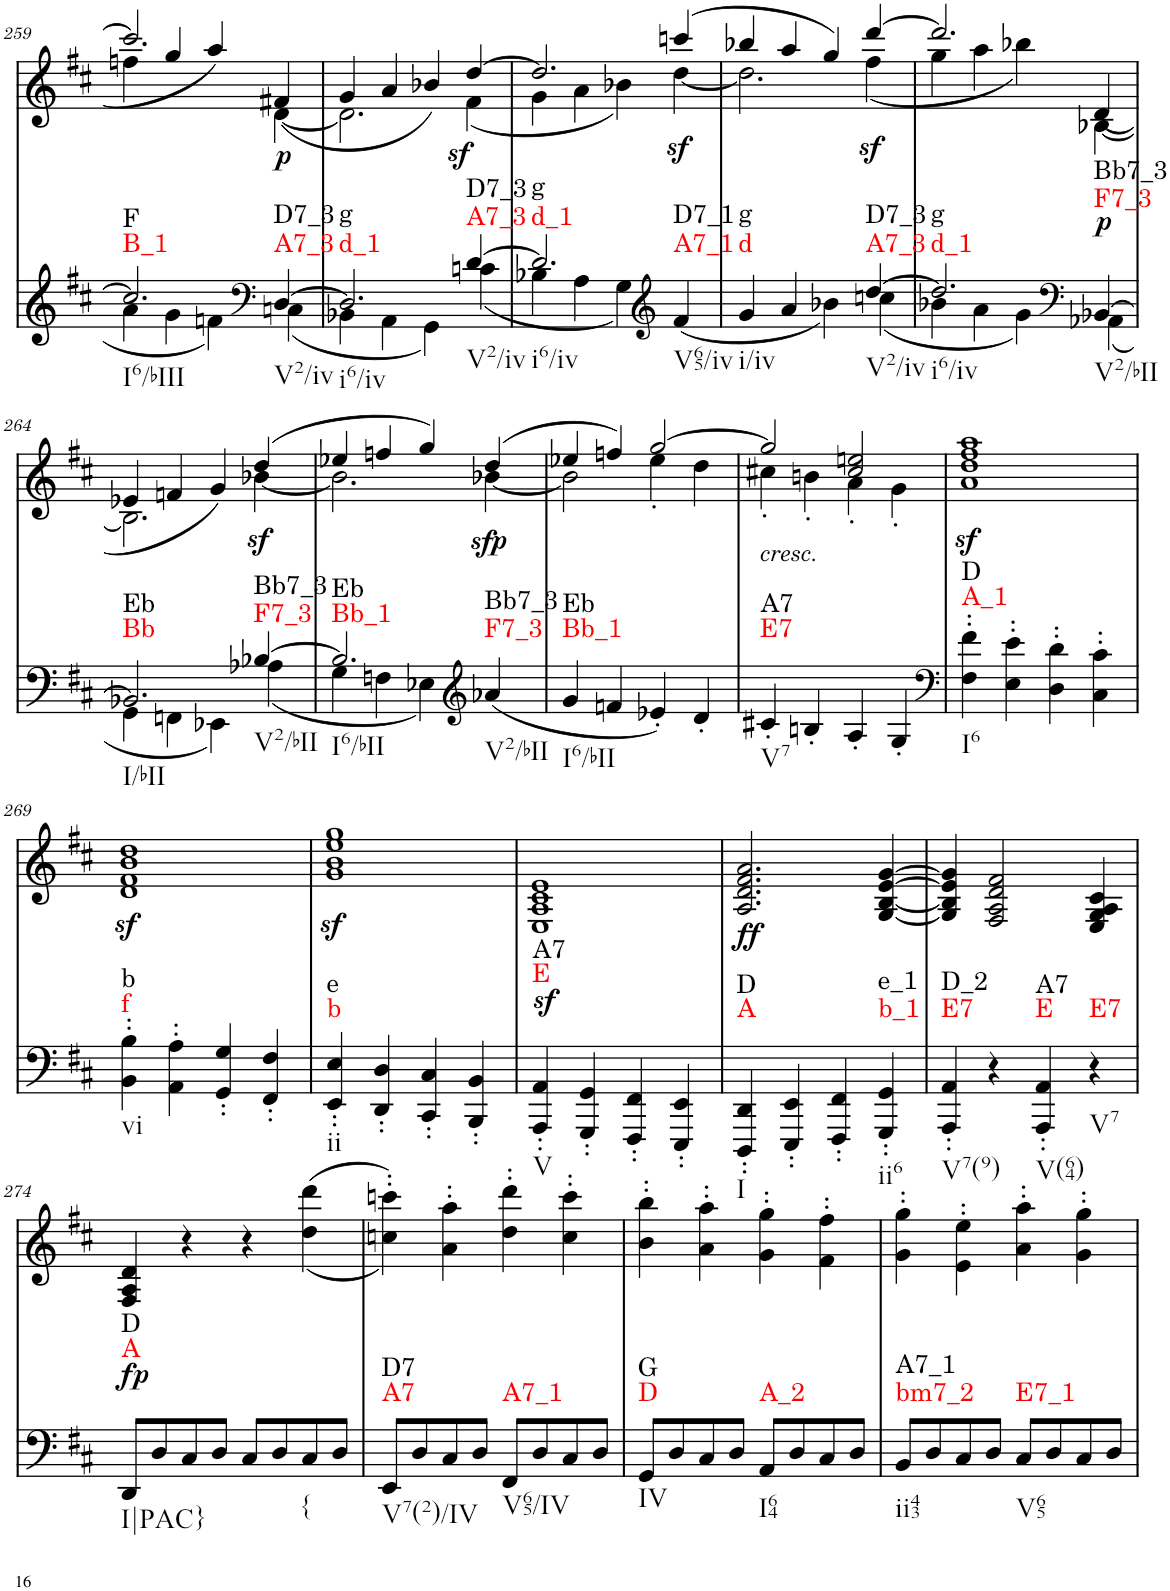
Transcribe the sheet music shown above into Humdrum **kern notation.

**kern	**dynam	**harte	**kern	**text	**dynam
*part2	*part2	*part2	*part1	*part1	*part1
*staff2	*staff2	*	*staff1	*staff1	*staff1
*I"piano	*	*	*I"piano	*	*
*I'Pno	*	*	*I'Pno	*	*
!!LO:PB:g=z
*clefG2	*	*	*clefG2	*	*
*k[f#c#]	*	*	*k[f#c#]	*	*
*M4/4	*	*	*M4/4	*	*
=259	=259	=259	=259	=259	=259
*^	*	*	*^	*	*
!	!	!	!LO:H:n=1:kt=B_1	!	!	!	!
!	!	!	!LO:H:n=2:kt=F	!	!	!	!
2.cc/]	4a\	.	N N	4ffn\	2.ccc/]	.	.
.	4g\	.	.	4gg/	.	.	.
.	4fn\	.	.	4aa/	.	.	.
*clefF4	*	*	*	*	*	*	*
!	!	!	!LO:H:n=1:kt=A7_3	!	!	!LO:LY:b	!LO:DY:b
!	!	!	!LO:H:n=2:kt=D7_3	!	!	!	!
[4D/	(4Cn\	.	N N	[4d\	(4f#X/	p	p
=260	=260	=260	=260	=260	=260	=260	=260
!	!	!	!LO:H:n=1:kt=d_1	!	!	!	!
!	!	!	!LO:H:n=2:kt=g	!	!	!	!
2.D/]	4BB-X\	.	N N	4g/	2.d\]	.	.
.	4AA\	.	.	4a/	.	.	.
.	4GG\)	.	.	4b-X/)	.	.	.
!	!	!	!LO:H:n=1:kt=A7_3	!	!	!	!LO:DY:b
!	!	!	!LO:H:n=2:kt=D7_3	!	!	!	!
[4d/	(4cn\	.	N N	[4dd/	(4f#\	.	sf
=261	=261	=261	=261	=261	=261	=261	=261
!	!	!	!LO:H:n=1:kt=d_1	!	!	!	!
!	!	!	!LO:H:n=2:kt=g	!	!	!	!
2.d/]	4B-X\	.	N N	2.dd/]	4g\	.	.
.	4A\	.	.	.	4a\	.	.
.	4G\)	.	.	.	4b-X\)	.	.
*clefG2	*	*	*	*	*	*	*
!	!	!	!LO:H:n=1:kt=A7_1	!	!	!	!LO:DY:b
!	!	!	!LO:H:n=2:kt=D7_1	!	!	!	!
4ryy	(4f#/	.	N N	(4cccn/	[4dd\	.	sf
=262	=262	=262	=262	=262	=262	=262	=262
!	!	!	!LO:H:n=1:kt=d	!	!	!	!
!	!	!	!LO:H:n=2:kt=g	!	!	!	!
4g/	2.ryy	.	N N	4bb-X/	2.dd\]	.	.
4a/	.	.	.	4aa/	.	.	.
4b-X\)	.	.	.	4gg/)	.	.	.
!	!	!	!LO:H:n=1:kt=A7_3	!	!	!	!LO:DY:b
!	!	!	!LO:H:n=2:kt=D7_3	!	!	!	!
[4dd/	(4ccn\	.	N N	[4ddd/	(4ff#\	.	sf
=263	=263	=263	=263	=263	=263	=263	=263
!	!	!	!LO:H:n=1:kt=d_1	!	!	!	!
!	!	!	!LO:H:n=2:kt=g	!	!	!	!
2.dd/]	4b-X\	.	N N	4gg\	2.ddd/]	.	.
.	4a\	.	.	4aa\	.	.	.
.	4g\)	.	.	4bb-X\)	.	.	.
*clefF4	*	*	*	*	*	*	*
!	!	!LO:DY:a	!LO:H:n=1:kt=F7_3	!	!	!LO:LY:b	!
!	!	!	!LO:H:n=2:kt=Bb7_3	!	!	!	!
[4BB-X/	(4AA-X\	p	N N	[4B-X\	(4d/	p	.
!!LO:LB:g=z	!!
=264	=264	=264	=264	=264	=264	=264	=264
!	!	!	!LO:H:n=1:kt=Bb	!	!	!	!
!	!	!	!LO:H:n=2:kt=Eb	!	!	!	!
2.BB-X/]	4GG\	.	N N	4e-X/	2.B-\]	.	.
.	4FFn\	.	.	4fn/	.	.	.
.	4EE-X\)	.	.	4g/)	.	.	.
!	!	!	!LO:H:n=1:kt=F7_3	!	!	!	!LO:DY:b
!	!	!	!LO:H:n=2:kt=Bb7_3	!	!	!	!
[4B-X/	(4A-X\	.	N N	(4dd/	[4b-X\	.	sf
=265	=265	=265	=265	=265	=265	=265	=265
!	!	!	!LO:H:n=1:kt=Bb_1	!	!	!	!
!	!	!	!LO:H:n=2:kt=Eb	!	!	!	!
2.B-/]	4G\	.	N N	4ee-X/	2.b-\]	.	.
.	4Fn\	.	.	4ffn/	.	.	.
.	4E-X\)	.	.	4gg/)	.	.	.
*clefG2	*	*	*	*	*	*	*
!	!	!	!	!	!	!LO:LY:b	!LO:DY:b
!	!	!	!LO:H:n=1:kt=F7_3	!	!	!	!LO:DY:n=1:b
!	!	!	!LO:H:n=2:kt=Bb7_3	!	!	!	!
(4a-X/	4ryy	.	N N	(4dd/	[4b-X\	p	sf p
=266	=266	=266	=266	=266	=266	=266	=266
!	!	!	!LO:H:n=1:kt=Bb_1	!	!	!	!
!	!	!	!LO:H:n=2:kt=Eb	!	!	!	!
*v	*v	*	*	*	*	*	*
4g/	.	N N	4ee-X/	2b-\]	.	.
4fn/	.	.	4ffn/)	.	.	.
4e-X'/)	.	.	[2gg/	4ee-'\	.	.
4d'/	.	.	.	4dd\	.	.
=267	=267	=267	=267	=267	=267	=267
!	!	!	!LO:TX:b:i:t=cresc.	!	!	!
!	!	!LO:H:n=1:kt=E7	!	!	!LO:LY:b	!
!	!	!LO:H:n=2:kt=A7	!	!	!	!
4c#X'/	.	N N	2gg/]	4cc#X'\	<	.
4Bn'/	.	.	.	4bn'\	.	.
4A'/	.	.	2cc#/ 2een/	4a'\	.	.
4G'/	.	.	.	4g'\	.	.
*	*	*	*v	*v	*	*
=268	=268	=268	=268	=268	=268
*clefF4	*	*	*	*	*
*	*	*	*^	*	*
!	!	!LO:H:n=1:kt=A_1	!	!	!	!
!	!	!LO:H:n=2:kt=D	!	!	!	!
*	*	*	*v	*v	*	*
4F#\' 4f#\'	.	N N	1az< 1ddz< 1ff#z< 1aaz<	.	.
4E\' 4e\'	.	.	.	.	.
4D\' 4d\'	.	.	.	.	.
4C#\' 4c#\'	.	.	.	.	.
!!LO:LB:g=z
=269	=269	=269	=269	=269	=269
!	!	!LO:H:n=1:kt=f	!	!	!
!	!	!LO:H:n=2:kt=b	!	!	!
4BB\' 4B\'	.	N N	1dz< 1f#z< 1bz< 1ddz<	.	.
4AA\' 4A\'	.	.	.	.	.
4GG/' 4G/'	.	.	.	.	.
4FF#/' 4F#/'	.	.	.	.	.
=270	=270	=270	=270	=270	=270
!	!	!LO:H:n=1:kt=b	!	!	!
!	!	!LO:H:n=2:kt=e	!	!	!
4EE/' 4E/'	.	N N	1gz< 1bz< 1eez< 1ggz<	.	.
4DD/' 4D/'	.	.	.	.	.
4CC#/' 4C#/'	.	.	.	.	.
4BBB/' 4BB/'	.	.	.	.	.
=271	=271	=271	=271	=271	=271
!	!LO:DY:a	!LO:H:n=1:kt=E	!	!	!
!	!	!LO:H:n=2:kt=A7	!	!	!
4AAA/' 4AA/'	sf	N N	1E 1A 1c# 1e	.	.
4GGG/' 4GG/'	.	.	.	.	.
4FFF#/' 4FF#/'	.	.	.	.	.
4EEE/' 4EE/'	.	.	.	.	.
=272	=272	=272	=272	=272	=272
!	!	!LO:H:n=1:kt=A	!	!LO:LY:b	!LO:DY:b
!	!	!LO:H:n=2:kt=D	!	!	!
4DDD/' 4DD/'	.	N N	2.A/ 2.d/ 2.f#/ 2.a/	ff	ff
4EEE/' 4EE/'	.	.	.	.	.
4FFF#/' 4FF#/'	.	.	.	.	.
!	!	!LO:H:n=1:kt=b_1	!	!	!
!	!	!LO:H:n=2:kt=e_1	!	!	!
4GGG/' 4GG/'	.	N N	[4G/ [4B/ [4e/ [4g/	.	.
=273	=273	=273	=273	=273	=273
!	!	!LO:H:n=1:kt=E7	!	!	!
!	!	!LO:H:n=2:kt=D_2	!	!	!
4AAA/' 4AA/'	.	N N	4G/] 4B/] 4e/] 4g/]	.	.
4r	.	.	2F#/ 2A/ 2d/ 2f#/	.	.
!	!	!LO:H:n=1:kt=E	!	!	!
!	!	!LO:H:n=2:kt=A7	!	!	!
4AAA/' 4AA/'	.	N N	.	.	.
!	!	!LO:H:kt=E7	!	!	!
4r	.	N	4E/ 4G/ 4A/ 4c#/	.	.
!!LO:LB:g=z
=274	=274	=274	=274	=274	=274
!	!	!LO:H:n=1:kt=A	!	!LO:LY:b	!
!	!	!LO:H:n=2:kt=D	!	!	!
8DD/L	.	N N	4F#/ 4A/ 4d/	fp	.
!	!LO:DY:a	!	!	!	!
8D/	fp	.	.	.	.
8C#/	.	.	4r	.	.
8D/J	.	.	.	.	.
8C#/L	.	.	4r	.	.
8D/	.	.	.	.	.
!	!	!LO:H:kt={	!	!	!
8C#/	.	N	(<(4dd\ 4ddd\	.	.
8D/J	.	.	.	.	.
=275	=275	=275	=275	=275	=275
!	!	!LO:H:n=1:kt=A7	!	!	!
!	!	!LO:H:n=2:kt=D7	!	!	!
8EE/L	.	N N	4ccn\' 4cccn\'))	.	.
8D/	.	.	.	.	.
8C#/	.	.	4a\' 4aa\'	.	.
8D/J	.	.	.	.	.
!	!	!LO:H:kt=A7_1	!	!	!
8FF#/L	.	N	4dd\' 4ddd\'	.	.
8D/	.	.	.	.	.
8C#/	.	.	4cc\' 4ccc\'	.	.
8D/J	.	.	.	.	.
=276	=276	=276	=276	=276	=276
!	!	!LO:H:n=1:kt=D	!	!	!
!	!	!LO:H:n=2:kt=G	!	!	!
8GG/L	.	N N	4b\' 4bb\'	.	.
8D/	.	.	.	.	.
8C#/	.	.	4a\' 4aa\'	.	.
8D/J	.	.	.	.	.
!	!	!LO:H:kt=A_2	!	!	!
8AA/L	.	N	4g\' 4gg\'	.	.
8D/	.	.	.	.	.
8C#/	.	.	4f#\' 4ff#\'	.	.
8D/J	.	.	.	.	.
=277	=277	=277	=277	=277	=277
!	!	!LO:H:n=1:kt=bm7_2	!	!	!
!	!	!LO:H:n=2:kt=A7_1	!	!	!
8BB/L	.	N N	4g\' 4gg\'	.	.
8D/	.	.	.	.	.
8C#/	.	.	4e\' 4ee\'	.	.
8D/J	.	.	.	.	.
!	!	!LO:H:kt=E7_1	!	!	!
8C#/L	.	N	4a\' 4aa\'	.	.
8D/	.	.	.	.	.
8C#/	.	.	4g\' 4gg\'	.	.
8D/J	.	.	.	.	.
=	=	=	=	=	=
*-	*-	*-	*-	*-	*-
